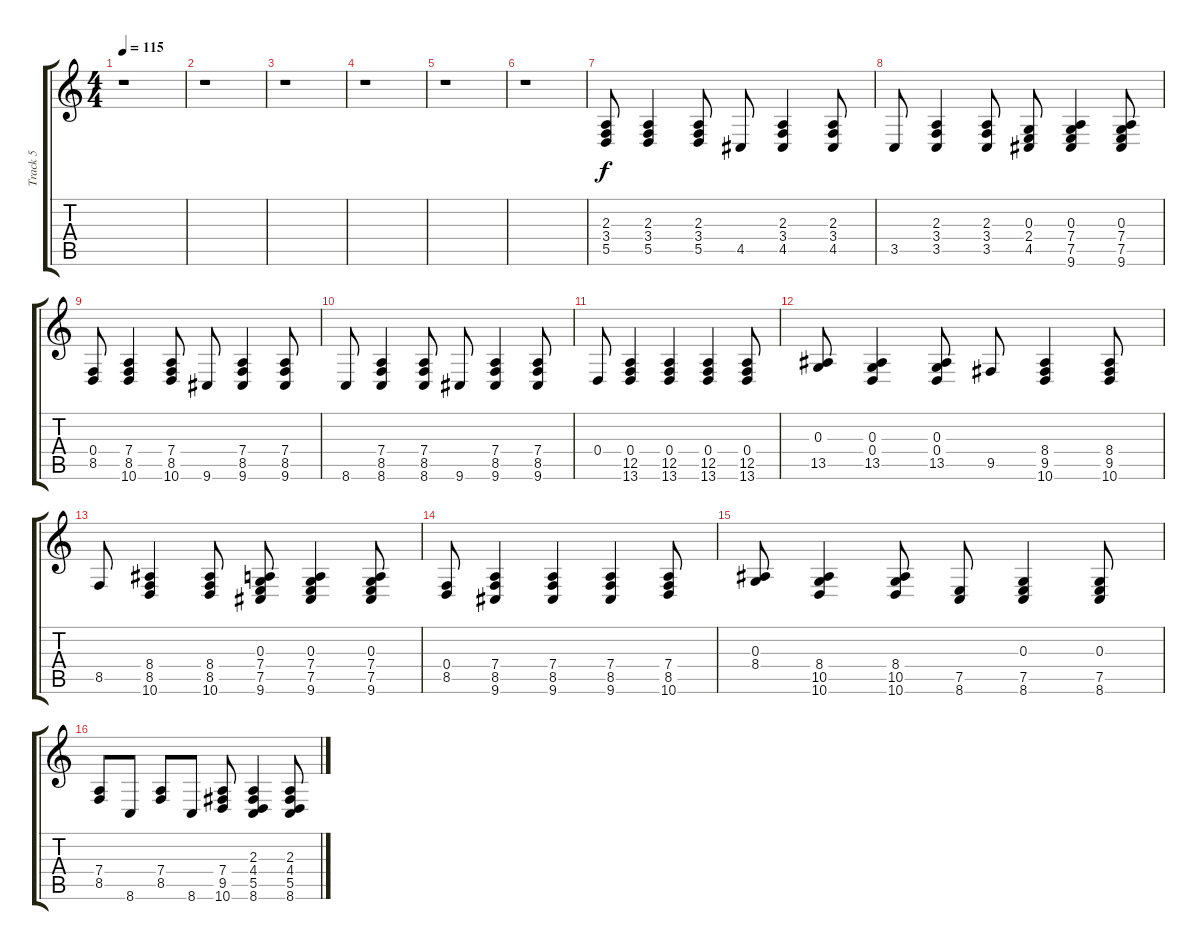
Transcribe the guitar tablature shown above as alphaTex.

\track ("Track 5" "Track 5") {instrument acousticgrandpiano}
\staff {score tabs}
\tuning (E4 B3 G3 D3 A2 E2) {hide}
\ts (4 4)
\tempo 115
\clef g2
\ks c
r.1{dy f instrument acousticgrandpiano} |
r.1 |
r.1 |
r.1 |
r.1 |
r.1 |
(2.3 3.4 5.5).8 (2.3 3.4 5.5).4 (2.3 3.4 5.5).8 4.5.8 (2.3 3.4 4.5).4 (2.3 3.4 4.5).8 |
3.5.8 (2.3 3.4 3.5).4 (2.3 3.4 3.5).8 (0.3 2.4 4.5).8 (0.3 7.4 7.5 9.6).4 (0.3 7.4 7.5 9.6).8 |
(0.4 8.5).8 (7.4 8.5 10.6).4 (7.4 8.5 10.6).8 9.6.8 (7.4 8.5 9.6).4 (7.4 8.5 9.6).8 |
8.6.8 (7.4 8.5 8.6).4 (7.4 8.5 8.6).8 9.6.8 (7.4 8.5 9.6).4 (7.4 8.5 9.6).8 |
0.4.8 (0.4 12.5 13.6).4 (0.4 12.5 13.6).4 (0.4 12.5 13.6).4 (0.4 12.5 13.6).8 |
(0.3 13.5).8 (0.3 0.4 13.5).4 (0.3 0.4 13.5).8 9.5.8 (8.4 9.5 10.6).4 (8.4 9.5 10.6).8 |
8.5.8 (8.4 8.5 10.6).4 (8.4 8.5 10.6).8 (0.3 7.4 7.5 9.6).8 (0.3 7.4 7.5 9.6).4 (0.3 7.4 7.5 9.6).8 |
(0.4 8.5).8 (7.4 8.5 9.6).4 (7.4 8.5 9.6).4 (7.4 8.5 9.6).4 (7.4 8.5 10.6).8 |
(0.3 8.4).8 (8.4 10.5 10.6).4 (8.4 10.5 10.6).8 (7.5 8.6).8 (0.3 7.5 8.6).4 (0.3 7.5 8.6).8 |
(7.4 8.5).8 8.6.8 (7.4 8.5).8 8.6.8 (7.4 9.5 10.6).8 (2.3 4.4 5.5 8.6).4 (2.3 4.4 5.5 8.6).8
